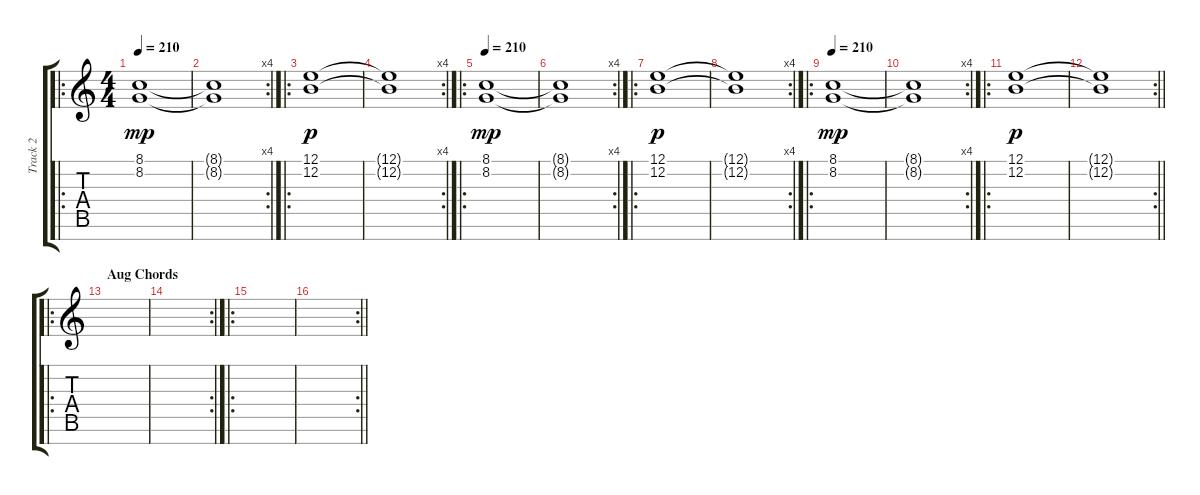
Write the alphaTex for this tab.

\track ("Track 2" "Track 2") {instrument acousticgrandpiano}
\staff {score tabs}
\tuning (E4 B3 G3 D3 A2 E2 B1) {hide}
\ro
\ts (4 4)
\tempo 210
\clef g2
\ks c
(8.1 8.2).1{dy mp instrument rockorgan} |
\rc 4
(8.1{t} 8.2{t}).1 |
\ro
(12.1 12.2).1{dy p} |
\rc 4
(12.1{t} 12.2{t}).1 |
\ro
\tempo 210
(8.1 8.2).1{dy mp instrument rockorgan} |
\rc 4
(8.1{t} 8.2{t}).1 |
\ro
(12.1 12.2).1{dy p} |
\rc 4
(12.1{t} 12.2{t}).1 |
\ro
\tempo 210
(8.1 8.2).1{dy mp instrument rockorgan} |
\rc 4
(8.1{t} 8.2{t}).1 |
\ro
(12.1 12.2).1{dy p} |
\rc 2
\barLineRight lightlight
(12.1{t} 12.2{t}).1 |
\ro
\section ("" "Aug Chords")
|
\rc 2
|
\ro
|
\rc 2
\barLineRight lightlight
